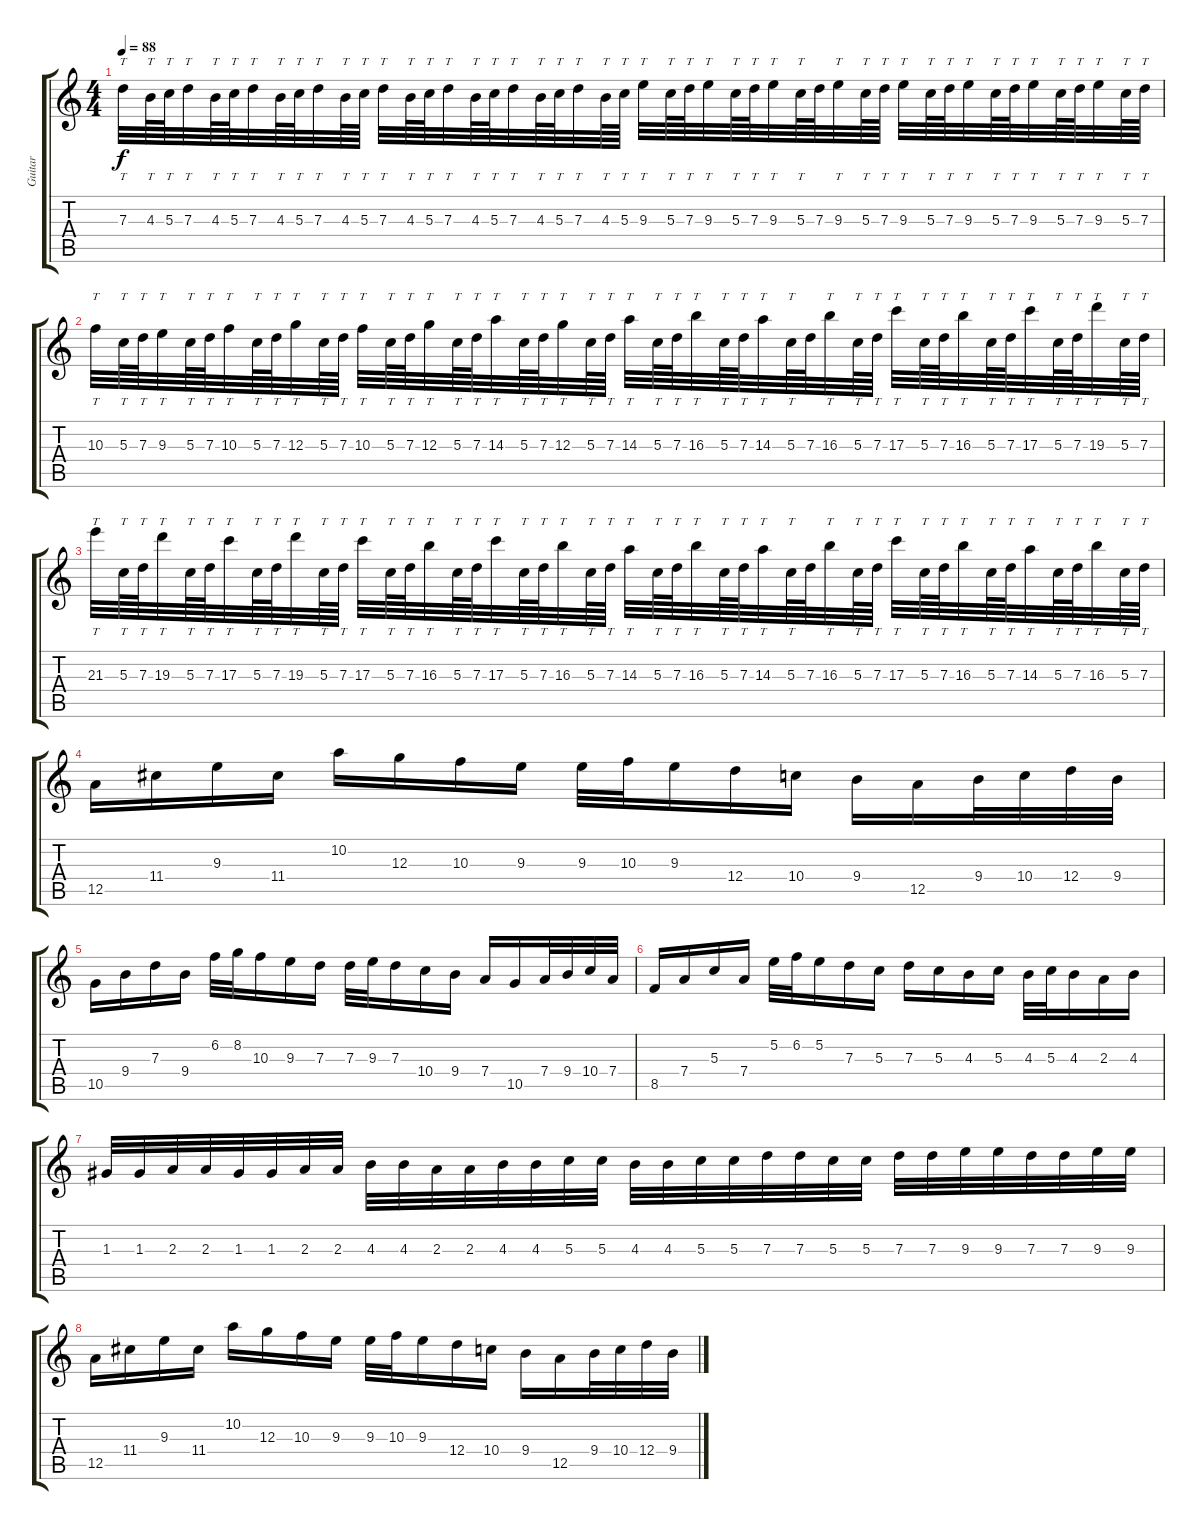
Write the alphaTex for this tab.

\track ("Guitar" "Guitar") {instrument distortionguitar}
\staff {score tabs}
\tuning (E4 B3 G3 D3 A2 E2) {hide}
\ts (4 4)
\tempo 88
\clef g2
\ks c
7.3.32{tt dy f} 4.3.64{tt} 5.3.64{tt} 7.3.32{tt} 4.3.64{tt} 5.3.64{tt} 7.3.32{tt} 4.3.64{tt} 5.3.64{tt} 7.3.32{tt} 4.3.64{tt} 5.3.64{tt} 7.3.32{tt} 4.3.64{tt} 5.3.64{tt} 7.3.32{tt} 4.3.64{tt} 5.3.64{tt} 7.3.32{tt} 4.3.64{tt} 5.3.64{tt} 7.3.32{tt} 4.3.64{tt} 5.3.64{tt} 9.3.32{tt} 5.3.64{tt} 7.3.64{tt} 9.3.32{tt} 5.3.64{tt} 7.3.64{tt} 9.3.32{tt} 5.3.64{tt} 7.3.64 9.3.32{tt} 5.3.64{tt} 7.3.64{tt} 9.3.32{tt} 5.3.64{tt} 7.3.64{tt} 9.3.32{tt} 5.3.64{tt} 7.3.64{tt} 9.3.32{tt} 5.3.64{tt} 7.3.64{tt} 9.3.32{tt} 5.3.64{tt} 7.3.64{tt} |
10.3.32{tt} 5.3.64{tt} 7.3.64{tt} 9.3.32{tt} 5.3.64{tt} 7.3.64{tt} 10.3.32{tt} 5.3.64{tt} 7.3.64{tt} 12.3.32{tt} 5.3.64{tt} 7.3.64{tt} 10.3.32{tt} 5.3.64{tt} 7.3.64{tt} 12.3.32{tt} 5.3.64{tt} 7.3.64{tt} 14.3.32{tt} 5.3.64{tt} 7.3.64{tt} 12.3.32{tt} 5.3.64{tt} 7.3.64{tt} 14.3.32{tt} 5.3.64{tt} 7.3.64{tt} 16.3.32{tt} 5.3.64{tt} 7.3.64{tt} 14.3.32{tt} 5.3.64{tt} 7.3.64 16.3.32{tt} 5.3.64{tt} 7.3.64{tt} 17.3.32{tt} 5.3.64{tt} 7.3.64{tt} 16.3.32{tt} 5.3.64{tt} 7.3.64{tt} 17.3.32{tt} 5.3.64{tt} 7.3.64{tt} 19.3.32{tt} 5.3.64{tt} 7.3.64{tt} |
21.3.32{tt} 5.3.64{tt} 7.3.64{tt} 19.3.32{tt} 5.3.64{tt} 7.3.64{tt} 17.3.32{tt} 5.3.64{tt} 7.3.64{tt} 19.3.32{tt} 5.3.64{tt} 7.3.64{tt} 17.3.32{tt} 5.3.64{tt} 7.3.64{tt} 16.3.32{tt} 5.3.64{tt} 7.3.64{tt} 17.3.32{tt} 5.3.64{tt} 7.3.64{tt} 16.3.32{tt} 5.3.64{tt} 7.3.64{tt} 14.3.32{tt} 5.3.64{tt} 7.3.64{tt} 16.3.32{tt} 5.3.64{tt} 7.3.64{tt} 14.3.32{tt} 5.3.64{tt} 7.3.64 16.3.32{tt} 5.3.64{tt} 7.3.64{tt} 17.3.32{tt} 5.3.64{tt} 7.3.64{tt} 16.3.32{tt} 5.3.64{tt} 7.3.64{tt} 14.3.32{tt} 5.3.64{tt} 7.3.64{tt} 16.3.32{tt} 5.3.64{tt} 7.3.64{tt} |
12.5.16 11.4.16 9.3.16 11.4.16 10.2.16 12.3.16 10.3.16 9.3.16 9.3.32 10.3.32 9.3.16 12.4.16 10.4.16 9.4.16 12.5.16 9.4.32 10.4.32 12.4.32 9.4.32 |
10.5.16 9.4.16 7.3.16 9.4.16 6.2.32 8.2.32 10.3.16 9.3.16 7.3.16 7.3.32 9.3.32 7.3.16 10.4.16 9.4.16 7.4.16 10.5.16 7.4.32 9.4.32 10.4.32 7.4.32 |
8.5.16 7.4.16 5.3.16 7.4.16 5.2.32 6.2.32 5.2.16 7.3.16 5.3.16 7.3.16 5.3.16 4.3.16 5.3.16 4.3.32 5.3.32 4.3.16 2.3.16 4.3.16 |
1.3.32 1.3.32 2.3.32 2.3.32 1.3.32 1.3.32 2.3.32 2.3.32 4.3.32 4.3.32 2.3.32 2.3.32 4.3.32 4.3.32 5.3.32 5.3.32 4.3.32 4.3.32 5.3.32 5.3.32 7.3.32 7.3.32 5.3.32 5.3.32 7.3.32 7.3.32 9.3.32 9.3.32 7.3.32 7.3.32 9.3.32 9.3.32 |
12.5.16 11.4.16 9.3.16 11.4.16 10.2.16 12.3.16 10.3.16 9.3.16 9.3.32 10.3.32 9.3.16 12.4.16 10.4.16 9.4.16 12.5.16 9.4.32 10.4.32 12.4.32 9.4.32
